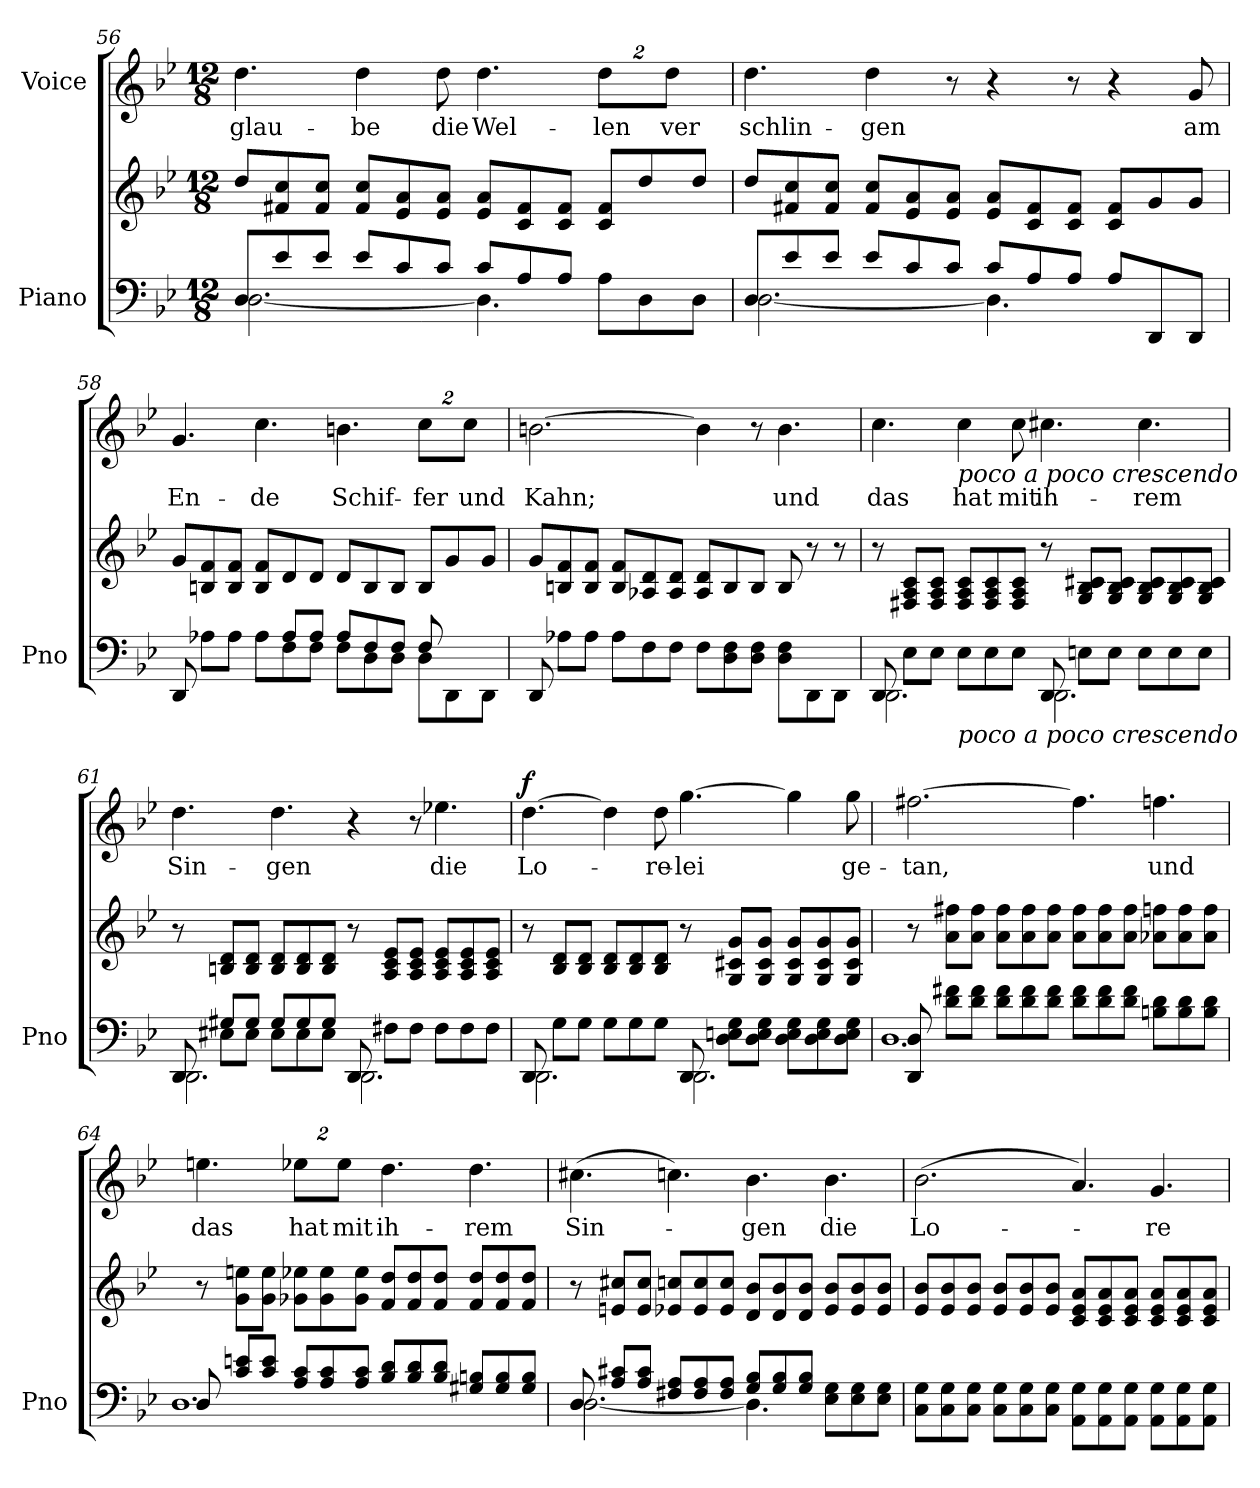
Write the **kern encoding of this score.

**kern	**kern	**kern	**text	**dynam
*part2	*part2	*part1	*part1	*part1
*staff3	*staff2	*staff1	*staff1	*staff1
*I"Piano	*	*I"Voice	*	*
*I'Pno	*	*	*	*
*clefF4	*clefG2	*clefG2	*	*
*k[b-e-]	*k[b-e-]	*k[b-e-]	*	*
*M12/8	*M12/8	*M12/8	*	*
=56	=56	=56	=56	=56
*^	*	*	*	*
!	!	!	!	!LO:LY:b	!
8D/L	[2.D\	8dd/L	4.dd\	glau-	.
8e-/	.	8f#X/ 8cc/	.	.	.
8e-/J	.	8f#/ 8cc/J	.	.	.
!	!	!	!	!LO:LY:b	!
8e-/L	.	8f#/ 8cc/L	4dd\	-be	.
8c/	.	8e-/ 8a/	.	.	.
!	!	!	!	!LO:LY:b	!
8c/J	.	8e-/ 8a/J	8dd\	die	.
!	!	!	!	!LO:LY:b	!
8c/L	4.D\]	8e-/ 8a/L	4.dd\	Wel-	.
8A/	.	8c/ 8f#/	.	.	.
8A/J	.	8c/ 8f#/J	.	.	.
!	!	!	!	!LO:LY:b	!
8A\L	4.ryy	8c/ 8f#/L	16%3dd\L	len	.
8D\	.	8dd/	.	.	.
!	!	!	!	!LO:LY:b	!
.	.	.	16%3dd\J	ver	.
8D\J	.	8dd/J	.	.	.
!!LO:LB:g=z
=57	=57	=57	=57	=57	=57
!	!	!	!	!LO:LY:b	!
8D/L	[2.D\	8dd/L	4.dd\	-schlin-	.
8e-/	.	8f#X/ 8cc/	.	.	.
8e-/J	.	8f#/ 8cc/J	.	.	.
!	!	!	!	!LO:LY:b	!
8e-/L	.	8f#/ 8cc/L	4dd\	-gen	.
8c/	.	8e-/ 8a/	.	.	.
8c/J	.	8e-/ 8a/J	8r	.	.
8c/L	4.D\]	8e-/ 8a/L	4r	.	.
8A/	.	8c/ 8f#/	.	.	.
8A/J	.	8c/ 8f#/J	8r	.	.
8A/L	4.ryy	8c/ 8f#/L	4r	.	.
8DD/	.	8g/	.	.	.
!	!	!	!	!LO:LY:b	!
8DD/J	.	8g/J	8g/	am	.
!!LO:PB:g=z
=58	=58	=58	=58	=58	=58
!	!	!	!	!LO:LY:b	!
4.ryy	8DD/	8g/L	4.g/	En-	.
.	8A-X\L	8Bn/ 8f/	.	.	.
.	8A-\J	8B/ 8f/J	.	.	.
!	!	!	!	!LO:LY:b	!
8ryy	8A-\L	8B/ 8f/L	4.cc\	-de	.
8A-/L	8F\	8d/	.	.	.
8A-/J	8F\J	8d/J	.	.	.
!	!	!	!	!LO:LY:b	!
8A-/L	8F\L	8d/L	4.bn\	Schif-	.
8F/	8D\	8B/	.	.	.
8F/J	8D\J	8B/J	.	.	.
!	!	!	!	!LO:LY:b	!
8F/	8D\L	8B/L	16%3cc\L	-fer	.
4ryy	8DD\	8g/	.	.	.
!	!	!	!	!LO:LY:b	!
.	.	.	16%3cc\J	und	.
.	8DD\J	8g/J	.	.	.
=59	=59	=59	=59	=59	=59
!	!	!	!	!LO:LY:b	!
*v	*v	*	*	*	*
8DD/	8g/L	[2.bn\	Kahn;	.
8A-X\L	8Bn/ 8f/	.	.	.
8A-\J	8B/ 8f/J	.	.	.
8A-\L	8B/ 8f/L	.	.	.
8F\	8A-X/ 8d/	.	.	.
8F\J	8A-/ 8d/J	.	.	.
8F\L	8A-/ 8d/L	4b\]	.	.
8D\ 8F\	8B/	.	.	.
8D\ 8F\J	8B/J	8r	.	.
!	!	!	!LO:LY:b	!
8D\ 8F\L	8B/	4.b\	und	.
8DD\	8r	.	.	.
8DD\J	8r	.	.	.
!!LO:LB:g=z
=60	=60	=60	=60	=60
*^	*	*	*	*
!	!	!	!	!LO:LY:b	!
8DD/	2.DD\	8r	4.cc\	das	.
8E-\L	.	8F#X/ 8A/ 8c/L	.	.	.
8E-\J	.	8F#/ 8A/ 8c/J	.	.	.
!	!	!	!LO:TX:b:i:t=poco    a    poco    crescendo	!	!
!LO:TX:b:i:t=poco    a    poco    crescendo	!	!	!	!	!
!	!	!	!	!LO:LY:b	!
8E-\L	.	8F#/ 8A/ 8c/L	4cc\	hat	.
8E-\	.	8F#/ 8A/ 8c/	.	.	.
!	!	!	!	!LO:LY:b	!
8E-\J	.	8F#/ 8A/ 8c/J	8cc\	mit	.
!	!	!	!	!LO:LY:b	!
8DD/	2.DD\	8r	4.cc#X\	ih-	.
8En\L	.	8G/ 8B-/ 8c#X/L	.	.	.
8E\J	.	8G/ 8B-/ 8c#/J	.	.	.
!	!	!	!	!LO:LY:b	!
8E\L	.	8G/ 8B-/ 8c#/L	4.cc#\	-rem	.
8E\	.	8G/ 8B-/ 8c#/	.	.	.
8E\J	.	8G/ 8B-/ 8c#/J	.	.	.
!!LO:LB:g=z
=61	=61	=61	=61	=61	=61
*	*^	*	*	*	*
!	!	!	!	!	!LO:LY:b	!
8DD/	2.DD\	8ryy	8r	4.dd\	Sin-	.
8E#X\L	.	8G#X/L	8Bn/ 8d/L	.	.	.
8E#\J	.	8G#/J	8B/ 8d/J	.	.	.
!	!	!	!	!	!LO:LY:b	!
8E#\L	.	8G#/L	8B/ 8d/L	4.dd\	-gen	.
8E#\	.	8G#/	8B/ 8d/	.	.	.
8E#\J	.	8G#/J	8B/ 8d/J	.	.	.
8DD/	2.DD\	4ryy	8r	4r	.	.
8F#X\L	.	.	8A/ 8c/ 8e-/L	.	.	.
8F#\J	.	2ryy	8A/ 8c/ 8e-/J	8r	.	.
!	!	!	!	!	!LO:LY:b	!
8F#\L	.	.	8A/ 8c/ 8e-/L	4.ee-X\	die	.
8F#\	.	.	8A/ 8c/ 8e-/	.	.	.
8F#\J	.	.	8A/ 8c/ 8e-/J	.	.	.
*	*v	*v	*	*	*	*
=62	=62	=62	=62	=62	=62
!	!	!	!	!LO:LY:b	!LO:DY:b
8DD/	2.DD\	8r	[4.dd\	Lo-	f
8G\L	.	8B-/ 8d/L	.	.	.
8G\J	.	8B-/ 8d/J	.	.	.
8G\L	.	8B-/ 8d/L	4dd\]	.	.
8G\	.	8B-/ 8d/	.	.	.
!	!	!	!	!LO:LY:b	!
8G\J	.	8B-/ 8d/J	8dd\	-re-	.
!	!	!	!	!LO:LY:b	!
8DD/	2.DD\	8r	[4.gg\	-lei	.
8D\ 8En\ 8G\L	.	8G/ 8c#X/ 8g/L	.	.	.
8D\ 8E\ 8G\J	.	8G/ 8c#/ 8g/J	.	.	.
8D\ 8E\ 8G\L	.	8G/ 8c#/ 8g/L	4gg\]	.	.
8D\ 8E\ 8G\	.	8G/ 8c#/ 8g/	.	.	.
!	!	!	!	!LO:LY:b	!
8D\ 8E\ 8G\J	.	8G/ 8c#/ 8g/J	8gg\	ge-	.
!!LO:LB:g=z
=63	=63	=63	=63	=63	=63
!	!	!	!	!LO:LY:b	!
8DD/ 8D/	1.D	8r	[2.ff#X\	-tan,	.
8d\ 8f#X\L	.	8a\ 8ff#X\L	.	.	.
8d\ 8f#\J	.	8a\ 8ff#\J	.	.	.
8d\ 8f#\L	.	8a\ 8ff#\L	.	.	.
8d\ 8f#\	.	8a\ 8ff#\	.	.	.
8d\ 8f#\J	.	8a\ 8ff#\J	.	.	.
8d\ 8f#\L	.	8a\ 8ff#\L	4.ff#\]	.	.
8d\ 8f#\	.	8a\ 8ff#\	.	.	.
8d\ 8f#\J	.	8a\ 8ff#\J	.	.	.
!	!	!	!	!LO:LY:b	!
8Bn\ 8d\L	.	8a-X\ 8ffn\L	4.ffn\	und	.
8B\ 8d\	.	8a-\ 8ff\	.	.	.
8B\ 8d\J	.	8a-\ 8ff\J	.	.	.
!!LO:PB:g=z
=64	=64	=64	=64	=64	=64
!	!	!	!	!LO:LY:b	!
8D/	1.D	8r	4.een\	das	.
8c/ 8en/L	.	8g\ 8een\L	.	.	.
8c/ 8e/J	.	8g\ 8ee\J	.	.	.
!	!	!	!	!LO:LY:b	!
8A/ 8c/L	.	8g-X\ 8ee-X\L	16%3ee-X\L	hat	.
8A/ 8c/	.	8g-\ 8ee-\	.	.	.
!	!	!	!	!LO:LY:b	!
.	.	.	16%3ee-\J	mit	.
8A/ 8c/J	.	8g-\ 8ee-\J	.	.	.
!	!	!	!	!LO:LY:b	!
8B-/ 8d/L	.	8f/ 8dd/L	4.dd\	ih-	.
8B-/ 8d/	.	8f/ 8dd/	.	.	.
8B-/ 8d/J	.	8f/ 8dd/J	.	.	.
!	!	!	!	!LO:LY:b	!
8G#X/ 8Bn/L	.	8f/ 8dd/L	4.dd\	-rem	.
8G#/ 8B/	.	8f/ 8dd/	.	.	.
8G#/ 8B/J	.	8f/ 8dd/J	.	.	.
=65	=65	=65	=65	=65	=65
!	!	!	!	!LO:LY:b	!
8D/	[2.D\	8r	(4.cc#X\	Sin-	.
8A/ 8c#X/L	.	8en/ 8cc#X/L	.	.	.
8A/ 8c#/J	.	8e/ 8cc#/J	.	.	.
8F#X/ 8A/L	.	8e-X/ 8ccn/L	4.ccn\)	.	.
8F#/ 8A/	.	8e-/ 8cc/	.	.	.
8F#/ 8A/J	.	8e-/ 8cc/J	.	.	.
!	!	!	!	!LO:LY:b	!
8G/ 8B-/L	4.D\]	8d/ 8b-/L	4.b-\	-gen	.
8G/ 8B-/	.	8d/ 8b-/	.	.	.
8G/ 8B-/J	.	8d/ 8b-/J	.	.	.
!	!	!	!	!LO:LY:b	!
8E-\ 8G\L	4.ryy	8e-/ 8b-/L	4.b-\	die	.
8E-\ 8G\	.	8e-/ 8b-/	.	.	.
8E-\ 8G\J	.	8e-/ 8b-/J	.	.	.
*v	*v	*	*	*	*
!!LO:LB:g=z
=66	=66	=66	=66	=66
!	!	!	!LO:LY:b	!
8C\ 8G\L	8e-/ 8b-/L	(2.b-\	Lo-	.
8C\ 8G\	8e-/ 8b-/	.	.	.
8C\ 8G\J	8e-/ 8b-/J	.	.	.
8C\ 8G\L	8e-/ 8b-/L	.	.	.
8C\ 8G\	8e-/ 8b-/	.	.	.
8C\ 8G\J	8e-/ 8b-/J	.	.	.
8AA\ 8G\L	8c/ 8e-/ 8a/L	4.a/)	.	.
8AA\ 8G\	8c/ 8e-/ 8a/	.	.	.
8AA\ 8G\J	8c/ 8e-/ 8a/J	.	.	.
!	!	!	!LO:LY:b	!
8AA\ 8G\L	8c/ 8e-/ 8a/L	4.g/	-re-	.
8AA\ 8G\	8c/ 8e-/ 8a/	.	.	.
8AA\ 8G\J	8c/ 8e-/ 8a/J	.	.	.
=	=	=	=	=
*-	*-	*-	*-	*-
